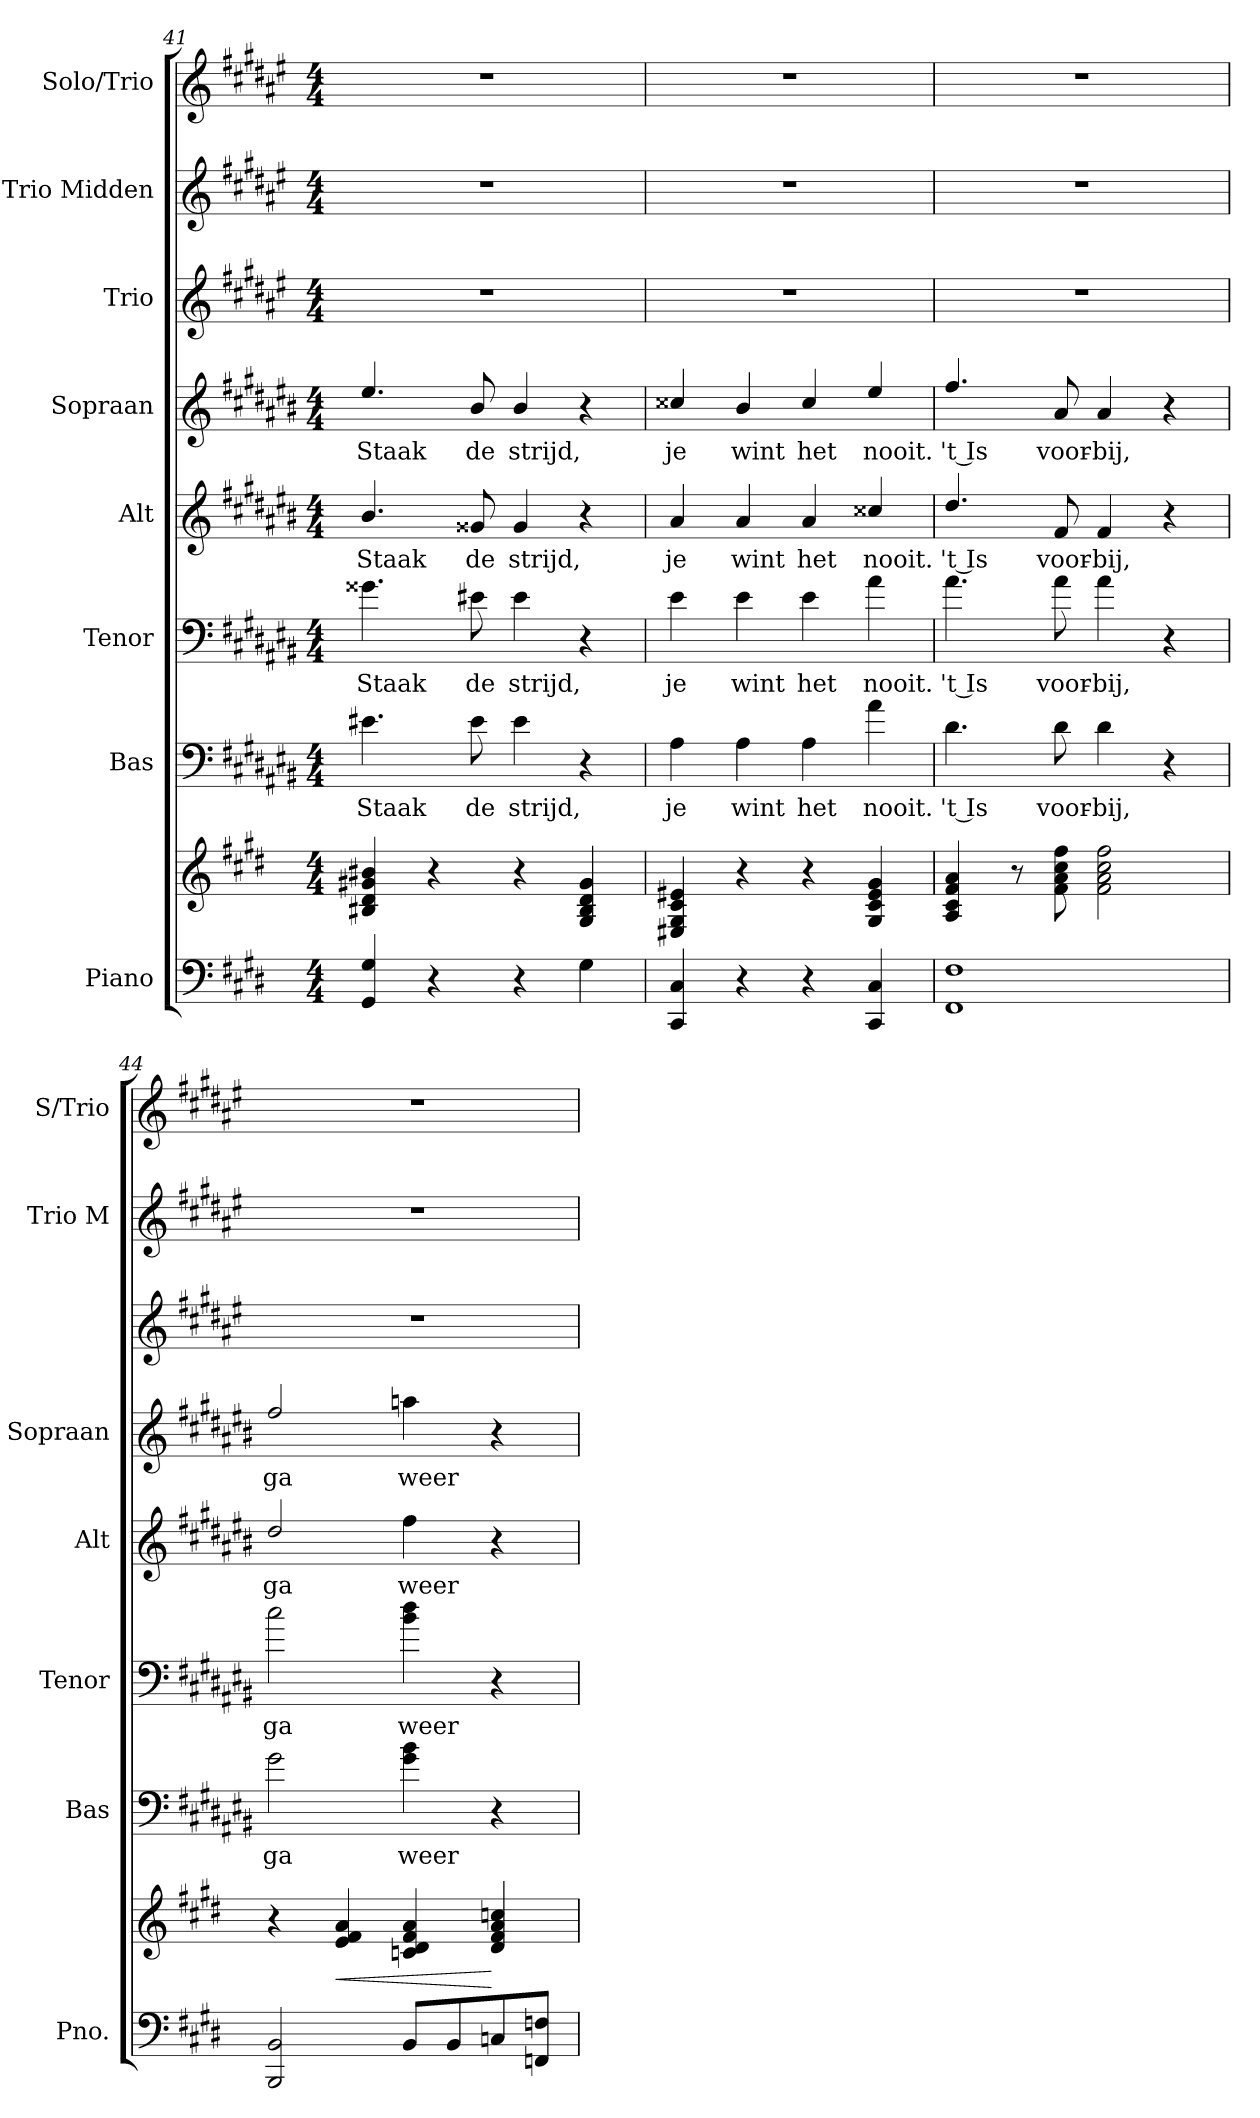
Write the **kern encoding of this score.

**kern	**kern	**dynam	**kern	**text	**kern	**text	**kern	**text	**kern	**text	**kern	**kern	**kern
*part8	*part8	*part8	*part7	*part7	*part6	*part6	*part5	*part5	*part4	*part4	*part3	*part2	*part1
*staff9	*staff8	*staff8/9	*staff7	*staff7	*staff6	*staff6	*staff5	*staff5	*staff4	*staff4	*staff3	*staff2	*staff1
*I"Piano	*	*	*I"Bas	*	*I"Tenor	*	*I"Alt	*	*I"Sopraan	*	*I"Trio	*I"Trio Midden	*I"Solo/Trio
*I'Pno.	*	*	*I'Bas	*	*I'Tenor	*	*I'Alt	*	*I'Sopraan	*	*	*I'Trio M	*I'S/Trio
*clefF4	*clefG2	*	*clefF4	*	*clefF4	*	*clefG2	*	*clefG2	*	*clefG2	*clefG2	*clefG2
*	*	*	*ITrd5c9	*	*ITrd5c9	*	*ITrd5c9	*	*ITrd5c9	*	*ITrd1c2	*ITrd1c2	*ITrd1c2
*k[f#c#g#d#]	*k[f#c#g#d#]	*	*k[f#c#g#d#]	*	*k[f#c#g#d#]	*	*k[f#c#g#d#]	*	*k[f#c#g#d#]	*	*k[f#c#g#d#]	*k[f#c#g#d#]	*k[f#c#g#d#]
*M4/4	*M4/4	*	*M4/4	*	*M4/4	*	*M4/4	*	*M4/4	*	*M4/4	*M4/4	*M4/4
=41	=41	=41	=41	=41	=41	=41	=41	=41	=41	=41	=41	=41	=41
!	!	!	!	!LO:LY:b	!	!LO:LY:b	!	!LO:LY:b	!	!LO:LY:b	!	!	!
4GG#/ 4G#/	4B#X/ 4d#/ 4g#X/ 4b#X/	.	4.G#X\	Staak	4.B#X\	Staak	4.d#/	Staak	4.g#/	Staak	1r	1r	1r
4r	4r	.	.	.	.	.	.	.	.	.	.	.	.
!	!	!	!	!LO:LY:b	!	!LO:LY:b	!	!LO:LY:b	!	!LO:LY:b	!	!	!
.	.	.	8G#\	de	8G#X\	de	8B#X/	de	8d#/	de	.	.	.
!	!	!	!	!LO:LY:b	!	!LO:LY:b	!	!LO:LY:b	!	!LO:LY:b	!	!	!
4r	4r	.	4G#\	strijd,	4G#\	strijd,	4B#/	strijd,	4d#/	strijd,	.	.	.
4G#\	4G#/ 4B#/ 4d#/ 4g#/	.	4r	.	4r	.	4r	.	4r	.	.	.	.
=42	=42	=42	=42	=42	=42	=42	=42	=42	=42	=42	=42	=42	=42
!	!	!	!	!LO:LY:b	!	!LO:LY:b	!	!LO:LY:b	!	!LO:LY:b	!	!	!
4CC#/ 4C#/	4E#X/ 4G#/ 4c#/ 4e#X/	.	4C#\	je	4G#\	je	4c#/	je	4e#X/	je	1r	1r	1r
!	!	!	!	!LO:LY:b	!	!LO:LY:b	!	!LO:LY:b	!	!LO:LY:b	!	!	!
4r	4r	.	4C#\	wint	4G#\	wint	4c#/	wint	4d#/	wint	.	.	.
!	!	!	!	!LO:LY:b	!	!LO:LY:b	!	!LO:LY:b	!	!LO:LY:b	!	!	!
4r	4r	.	4C#\	het	4G#\	het	4c#/	het	4e#/	het	.	.	.
!	!	!	!	!LO:LY:b	!	!LO:LY:b	!	!LO:LY:b	!	!LO:LY:b	!	!	!
4CC#/ 4C#/	4G#/ 4c#/ 4e#/ 4g#/	.	4c#\	nooit.	4c#\	nooit.	4e#X/	nooit.	4g#/	nooit.	.	.	.
=43	=43	=43	=43	=43	=43	=43	=43	=43	=43	=43	=43	=43	=43
*^	*	*	*	*	*	*	*	*	*	*	*	*	*
!	!	!	!	!	!LO:LY:b	!	!LO:LY:b	!	!LO:LY:b	!	!LO:LY:b	!	!	!
1F#	1FF#	4A/ 4c#/ 4f#/ 4a/	.	4.F#\	't Is	4.c#\	't Is	4.f#/	't Is	4.a/	't Is	1r	1r	1r
.	.	8r	.	.	.	.	.	.	.	.	.	.	.	.
!	!	!	!	!	!LO:LY:b	!	!LO:LY:b	!	!LO:LY:b	!	!LO:LY:b	!	!	!
.	.	8f#\ 8a\ 8cc#\ 8ff#\	.	8F#\	voor-	8c#\	voor-	8A/	voor-	8c#/	voor-	.	.	.
!	!	!	!	!	!LO:LY:b	!	!LO:LY:b	!	!LO:LY:b	!	!LO:LY:b	!	!	!
.	.	2f#\ 2a\ 2cc#\ 2ff#\	.	4F#\	-bij,	4c#\	-bij,	4A/	-bij,	4c#/	-bij,	.	.	.
.	.	.	.	4r	.	4r	.	4r	.	4r	.	.	.	.
*v	*v	*	*	*	*	*	*	*	*	*	*	*	*	*
!!LO:LB:g=z
=44	=44	=44	=44	=44	=44	=44	=44	=44	=44	=44	=44	=44	=44
!	!	!	!	!LO:LY:b	!	!LO:LY:b	!	!LO:LY:b	!	!LO:LY:b	!	!	!
2BBB/ 2BB/	4r	.	2B\	ga	2e\	ga	2f#/	ga	2a/	ga	1r	1r	1r
!	!	!LO:HP:b	!	!	!	!	!	!	!	!	!	!	!
.	4e/ 4f#/ 4a/	<	.	.	.	.	.	.	.	.	.	.	.
!	!	!	!	!LO:LY:b	!	!LO:LY:b	!	!LO:LY:b	!	!LO:LY:b	!	!	!
8BB/L	4cn/ 4d#/ 4f#/ 4a/	.	4B\ 4d#\	weer	4d#\ 4f#\	weer	4a\	weer	4ccn\	weer	.	.	.
8BB/	.	.	.	.	.	.	.	.	.	.	.	.	.
8Cn/	4d#/ 4f#/ 4a/ 4ccn/	[	4r	.	4r	.	4r	.	4r	.	.	.	.
8FFn/ 8Fn/J	.	.	.	.	.	.	.	.	.	.	.	.	.
=	=	=	=	=	=	=	=	=	=	=	=	=	=
*-	*-	*-	*-	*-	*-	*-	*-	*-	*-	*-	*-	*-	*-
